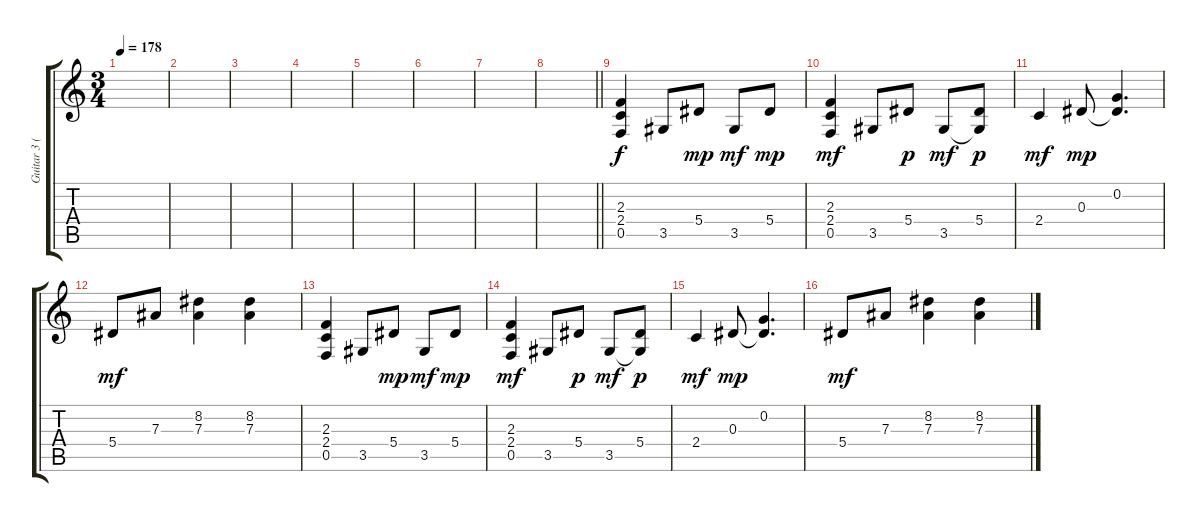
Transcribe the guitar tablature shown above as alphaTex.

\track ("Guitar 3 (Rhytm)" "Guitar 3 (") {instrument distortionguitar}
\staff {score tabs}
\tuning (C4 G3 Eb3 Bb2 F2 C2) {hide}
\ts (3 4)
\tempo 178
\clef g2
\ks c
|
|
|
|
|
|
|
\barLineRight lightlight
|
(2.3 2.4 0.5).4{volume 12 balance 12 instrument distortionguitar} 3.5.8 5.4.8{dy mp} 3.5.8{dy mf} 5.4.8{dy mp} |
(2.3 2.4 0.5).4{dy mf} 3.5.8 5.4.8{dy p} 3.5.8{dy mf} (5.4 3.5{t}).8{dy p} |
2.4.4{dy mf} 0.3.8{dy mp} (0.2 0.3{t}).4{d} |
5.4.8{dy mf} 7.3.8 (8.2 7.3).4 (8.2 7.3).4 |
(2.3 2.4 0.5).4 3.5.8 5.4.8{dy mp} 3.5.8{dy mf} 5.4.8{dy mp} |
(2.3 2.4 0.5).4{dy mf} 3.5.8 5.4.8{dy p} 3.5.8{dy mf} (5.4 3.5{t}).8{dy p} |
2.4.4{dy mf} 0.3.8{dy mp} (0.2 0.3{t}).4{d} |
5.4.8{dy mf} 7.3.8 (8.2 7.3).4 (8.2 7.3).4
